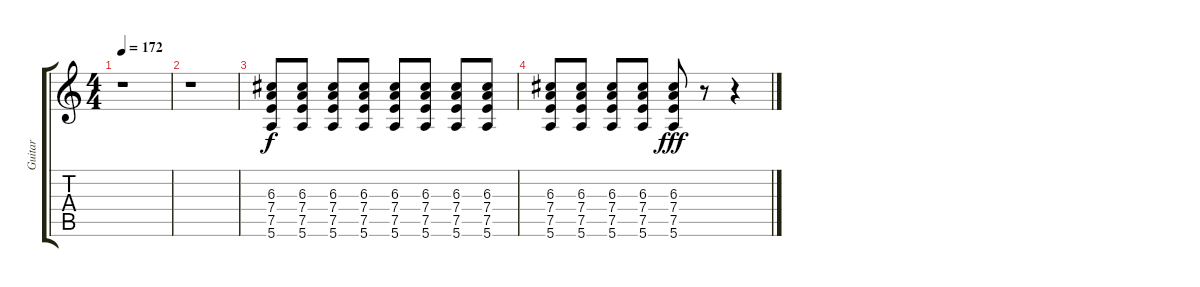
\track ("Guitar" "Guitar") {instrument distortionguitar}
\staff {score tabs}
\tuning (E4 B3 G3 D3 A2 E2) {hide}
\ts (4 4)
\tempo 172
\clef g2
\ks c
r.1{dy f} |
r.1 |
(6.3 7.4 7.5 5.6).8 (6.3 7.4 7.5 5.6).8 (6.3 7.4 7.5 5.6).8 (6.3 7.4 7.5 5.6).8 (6.3 7.4 7.5 5.6).8 (6.3 7.4 7.5 5.6).8 (6.3 7.4 7.5 5.6).8 (6.3 7.4 7.5 5.6).8 |
(6.3 7.4 7.5 5.6).8 (6.3 7.4 7.5 5.6).8 (6.3 7.4 7.5 5.6).8 (6.3 7.4 7.5 5.6).8 (6.3 7.4 7.5 5.6).8{dy fff} r.8 r.4
